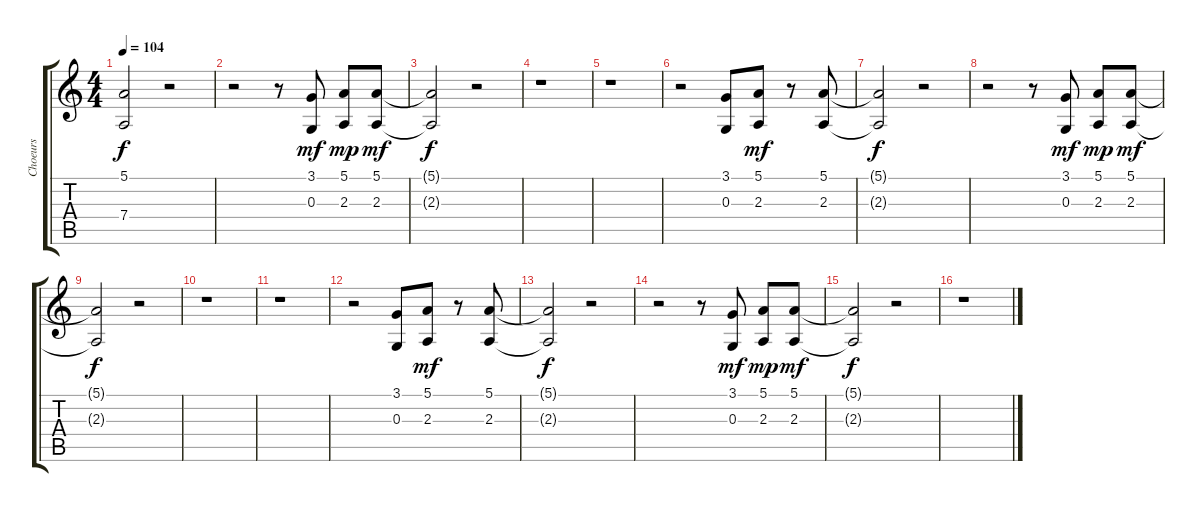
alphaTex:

\track ("Choeurs" "Choeurs") {instrument voiceoohs}
\staff {score tabs}
\tuning (E4 B3 G3 D3 A2 E2) {hide}
\ts (4 4)
\tempo 104
\clef g2
\ks c
(5.1{t} 7.4{t}).2{dy f} r.2 |
r.2 r.8 (3.1 0.3).8{dy mf} (5.1 2.3).8{dy mp} (5.1 2.3).8{dy mf} |
(5.1{t} 2.3{t}).2{dy f} r.2 |
r.1 |
r.1 |
r.2 (3.1 0.3).8 (5.1 2.3).8{dy mf} r.8 (5.1 2.3).8 |
(5.1{t} 2.3{t}).2{dy f} r.2 |
r.2 r.8 (3.1 0.3).8{dy mf} (5.1 2.3).8{dy mp} (5.1 2.3).8{dy mf} |
(5.1{t} 2.3{t}).2{dy f} r.2 |
r.1 |
r.1 |
r.2 (3.1 0.3).8 (5.1 2.3).8{dy mf} r.8 (5.1 2.3).8 |
(5.1{t} 2.3{t}).2{dy f} r.2 |
r.2 r.8 (3.1 0.3).8{dy mf} (5.1 2.3).8{dy mp} (5.1 2.3).8{dy mf} |
(5.1{t} 2.3{t}).2{dy f} r.2 |
r.1
